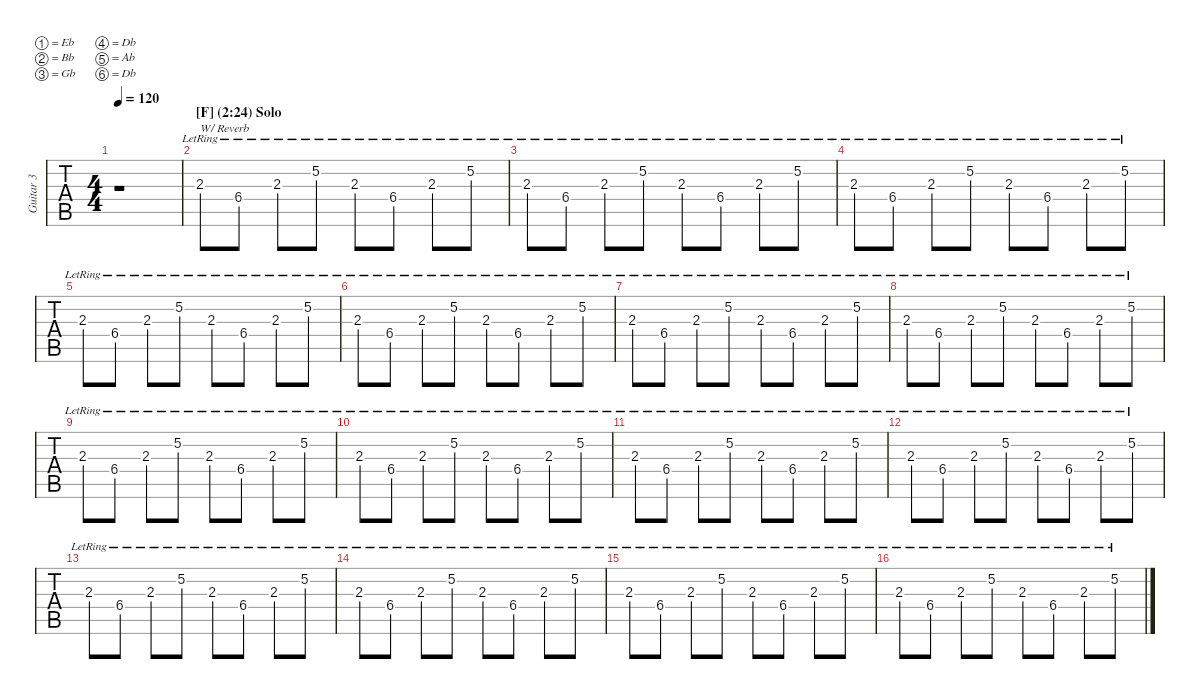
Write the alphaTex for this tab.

\defaultSystemsLayout 4
\hideDynamics
\bracketExtendMode nobrackets
\multiTrackTrackNamePolicy allsystems
\firstSystemTrackNameMode fullname
\otherSystemsTrackNameMode fullname
\otherSystemsTrackNameOrientation horizontal
\track ("Guitar 3" "Guitar 3") {instrument overdrivenguitar}
\staff {tabs}
\tuning (Eb4 Bb3 Gb3 Db3 Ab2 Db2)
\ts (4 4)
\scale
0.976921
\tempo 120
\accidentals auto
\clef g2
\ottava regular
\simile none
\ks aminor
r.1{dy mf} |
\section ("F" "(2:24) Solo")
\scale
1.01138 2.3{lr acc x}.8{txt "W/ Reverb" instrument overdrivenguitar} 6.4{lr acc #}.8 2.3{lr acc x}.8 5.2{lr acc x}.8 2.3{lr acc x}.8 6.4{lr acc #}.8 2.3{lr acc x}.8 5.2{lr acc x}.8 |
\scale
0.990955 2.3{lr acc x}.8 6.4{lr acc #}.8 2.3{lr acc x}.8 5.2{lr acc x}.8 2.3{lr acc x}.8 6.4{lr acc #}.8 2.3{lr acc x}.8 5.2{lr acc x}.8 |
\scale
0.997661 2.3{lr acc x}.8 6.4{lr acc #}.8 2.3{lr acc x}.8 5.2{lr acc x}.8 2.3{lr acc x}.8 6.4{lr acc #}.8 2.3{lr acc x}.8 5.2{lr acc x}.8 |
\scale
1.00743 2.3{lr acc x}.8 6.4{lr acc #}.8 2.3{lr acc x}.8 5.2{lr acc x}.8 2.3{lr acc x}.8 6.4{lr acc #}.8 2.3{lr acc x}.8 5.2{lr acc x}.8 |
\scale
1.00293 2.3{lr acc x}.8 6.4{lr acc #}.8 2.3{lr acc x}.8 5.2{lr acc x}.8 2.3{lr acc x}.8 6.4{lr acc #}.8 2.3{lr acc x}.8 5.2{lr acc x}.8 |
\scale
0.989643 2.3{lr acc x}.8 6.4{lr acc #}.8 2.3{lr acc x}.8 5.2{lr acc x}.8 2.3{lr acc x}.8 6.4{lr acc #}.8 2.3{lr acc x}.8 5.2{lr acc x}.8 |
\scale
1.0134 2.3{lr acc x}.8 6.4{lr acc #}.8 2.3{lr acc x}.8 5.2{lr acc x}.8 2.3{lr acc x}.8 6.4{lr acc #}.8 2.3{lr acc x}.8 5.2{lr acc x}.8 |
\scale
0.9913 2.3{lr acc x}.8 6.4{lr acc #}.8 2.3{lr acc x}.8 5.2{lr acc x}.8 2.3{lr acc x}.8 6.4{lr acc #}.8 2.3{lr acc x}.8 5.2{lr acc x}.8 |
\scale
0.995299 2.3{lr acc x}.8 6.4{lr acc #}.8 2.3{lr acc x}.8 5.2{lr acc x}.8 2.3{lr acc x}.8 6.4{lr acc #}.8 2.3{lr acc x}.8 5.2{lr acc x}.8 |
\scale
1.00618 2.3{lr acc x}.8 6.4{lr acc #}.8 2.3{lr acc x}.8 5.2{lr acc x}.8 2.3{lr acc x}.8 6.4{lr acc #}.8 2.3{lr acc x}.8 5.2{lr acc x}.8 |
\scale
0.997507 2.3{lr acc x}.8 6.4{lr acc #}.8 2.3{lr acc x}.8 5.2{lr acc x}.8 2.3{lr acc x}.8 6.4{lr acc #}.8 2.3{lr acc x}.8 5.2{lr acc x}.8 |
\scale
0.996314 2.3{lr acc x}.8 6.4{lr acc #}.8 2.3{lr acc x}.8 5.2{lr acc x}.8 2.3{lr acc x}.8 6.4{lr acc #}.8 2.3{lr acc x}.8 5.2{lr acc x}.8 |
\scale
1.01211 2.3{lr acc x}.8 6.4{lr acc #}.8 2.3{lr acc x}.8 5.2{lr acc x}.8 2.3{lr acc x}.8 6.4{lr acc #}.8 2.3{lr acc x}.8 5.2{lr acc x}.8 |
\scale
0.987422 2.3{lr acc x}.8 6.4{lr acc #}.8 2.3{lr acc x}.8 5.2{lr acc x}.8 2.3{lr acc x}.8 6.4{lr acc #}.8 2.3{lr acc x}.8 5.2{lr acc x}.8 |
\scale
1.00046 2.3{lr acc x}.8 6.4{lr acc #}.8 2.3{lr acc x}.8 5.2{lr acc x}.8 2.3{lr acc x}.8 6.4{lr acc #}.8 2.3{lr acc x}.8 5.2{lr acc x}.8
